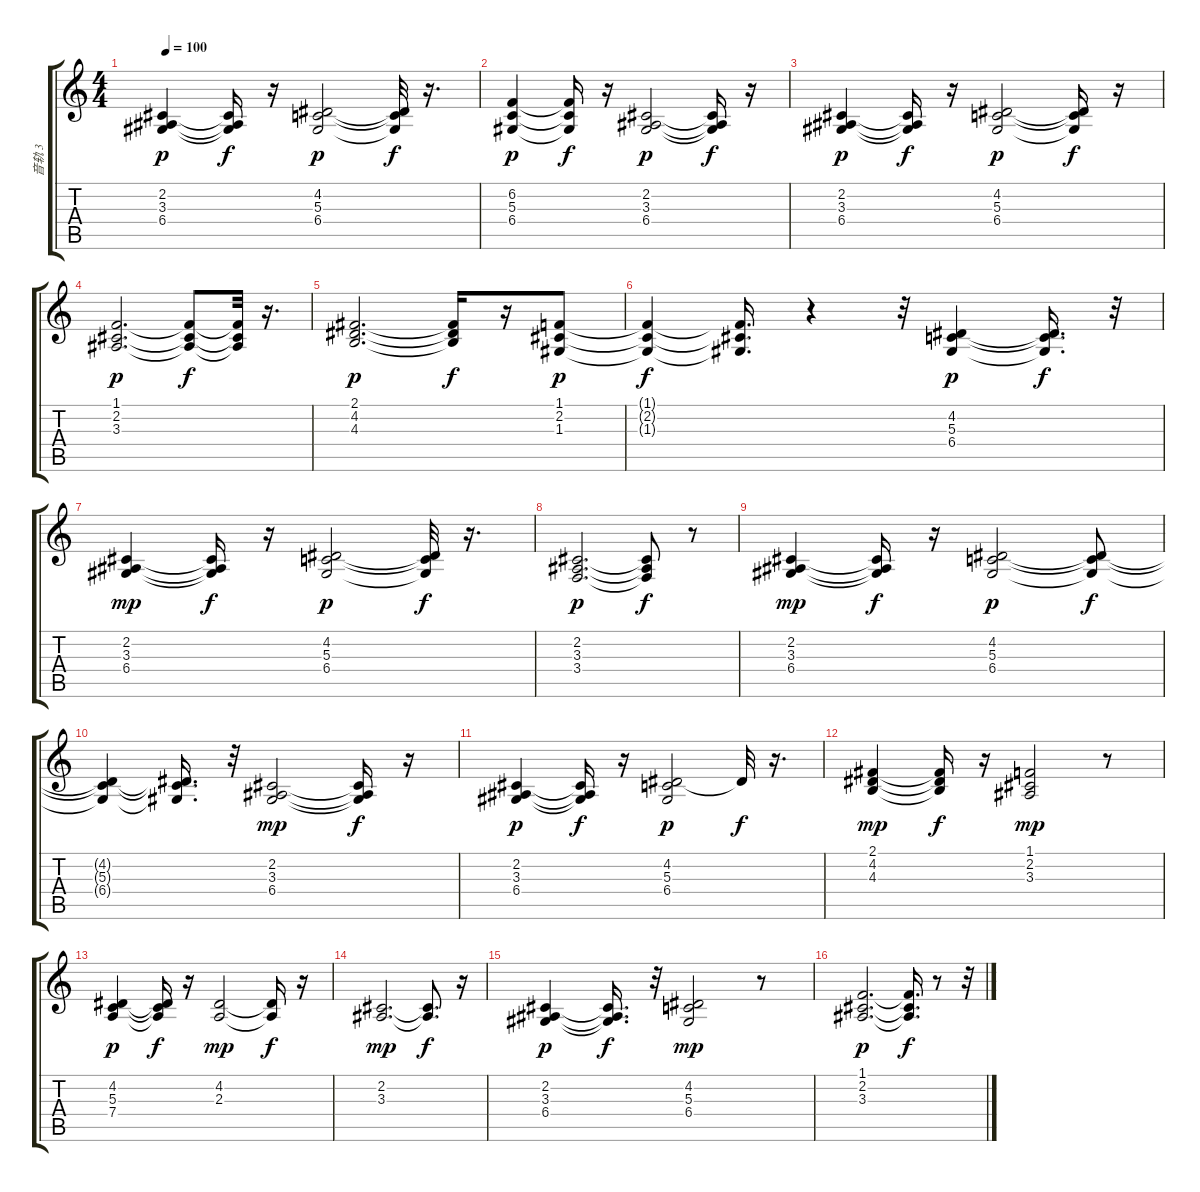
\track ("音轨 3" "音轨 3") {instrument pad2warm}
\staff {score tabs}
\tuning (E4 B3 G3 D3 A2 E2) {hide}
\ts (4 4)
\tempo 100
\clef g2
\ks c
(2.2 3.3 6.4).4{dy p} (2.2{t} 3.3{t} 6.4{t}).16{dy f} r.16 (4.2 5.3 6.4).2{dy p} (4.2{t} 5.3{t} 6.4{t}).32{dy f} r.16{d} |
(6.2 5.3 6.4).4{dy p} (6.2{t} 5.3{t} 6.4{t}).16{dy f} r.16 (2.2 3.3 6.4).2{dy p} (2.2{t} 3.3{t} 6.4{t}).16{dy f} r.16 |
(2.2 3.3 6.4).4{dy p} (2.2{t} 3.3{t} 6.4{t}).16{dy f} r.16 (4.2 5.3 6.4).2{dy p} (4.2{t} 5.3{t} 6.4{t}).16{dy f} r.16 |
(1.1 2.2 3.3).2{d dy p} (1.1{t} 2.2{t} 3.3{t}).8{dy f} (1.1{t} 2.2{t} 3.3{t}).32 r.16{d} |
(2.1 4.2 4.3).2{d dy p} (2.1{t} 4.2{t} 4.3{t}).16{dy f} r.16 (1.1 2.2 1.3).8{dy p} |
(1.1{t} 2.2{t} 1.3{t}).4{dy f} (1.1{t} 2.2{t} 1.3{t}).16{d} r.4 r.32 (4.2 5.3 6.4).4{dy p} (4.2{t} 5.3{t} 6.4{t}).16{d dy f} r.32 |
(2.2 3.3 6.4).4{dy mp} (2.2{t} 3.3{t} 6.4{t}).16{dy f} r.16 (4.2 5.3 6.4).2{dy p} (4.2{t} 5.3{t} 6.4{t}).32{dy f} r.16{d} |
(2.2 3.3 3.4).2{d dy p} (2.2{t} 3.3{t} 3.4{t}).8{dy f} r.8 |
(2.2 3.3 6.4).4{dy mp} (2.2{t} 3.3{t} 6.4{t}).16{dy f} r.16 (4.2 5.3 6.4).2{dy p} (4.2{t} 5.3{t} 6.4{t}).8{dy f} |
(4.2{t} 5.3{t} 6.4{t}).4 (4.2{t} 5.3{t} 6.4{t}).16{d} r.32 (2.2 3.3 6.4).2{dy mp} (2.2{t} 3.3{t} 6.4{t}).16{dy f} r.16 |
(2.2 3.3 6.4).4{dy p} (2.2{t} 3.3{t} 6.4{t}).16{dy f} r.16 (4.2 5.3 6.4).2{dy p} 4.2{t}.32{dy f} r.16{d} |
(2.1 4.2 4.3).4{dy mp} (2.1{t} 4.2{t} 4.3{t}).16{dy f} r.16 (1.1 2.2 3.3).2{dy mp} r.8 |
(4.2 5.3 7.4).4{dy p} (4.2{t} 5.3{t} 7.4{t}).16{dy f} r.16 (4.2 2.3).2{dy mp} (4.2{t} 2.3{t}).16{dy f} r.16 |
(2.2 3.3).2{d dy mp} (2.2{t} 3.3{t}).8{d dy f} r.16 |
(2.2 3.3 6.4).4{dy p} (2.2{t} 3.3{t} 6.4{t}).16{d dy f} r.32 (4.2 5.3 6.4).2{dy mp} r.8 |
(1.1 2.2 3.3).2{d dy p} (1.1{t} 2.2{t} 3.3{t}).16{d dy f} r.8 r.32
